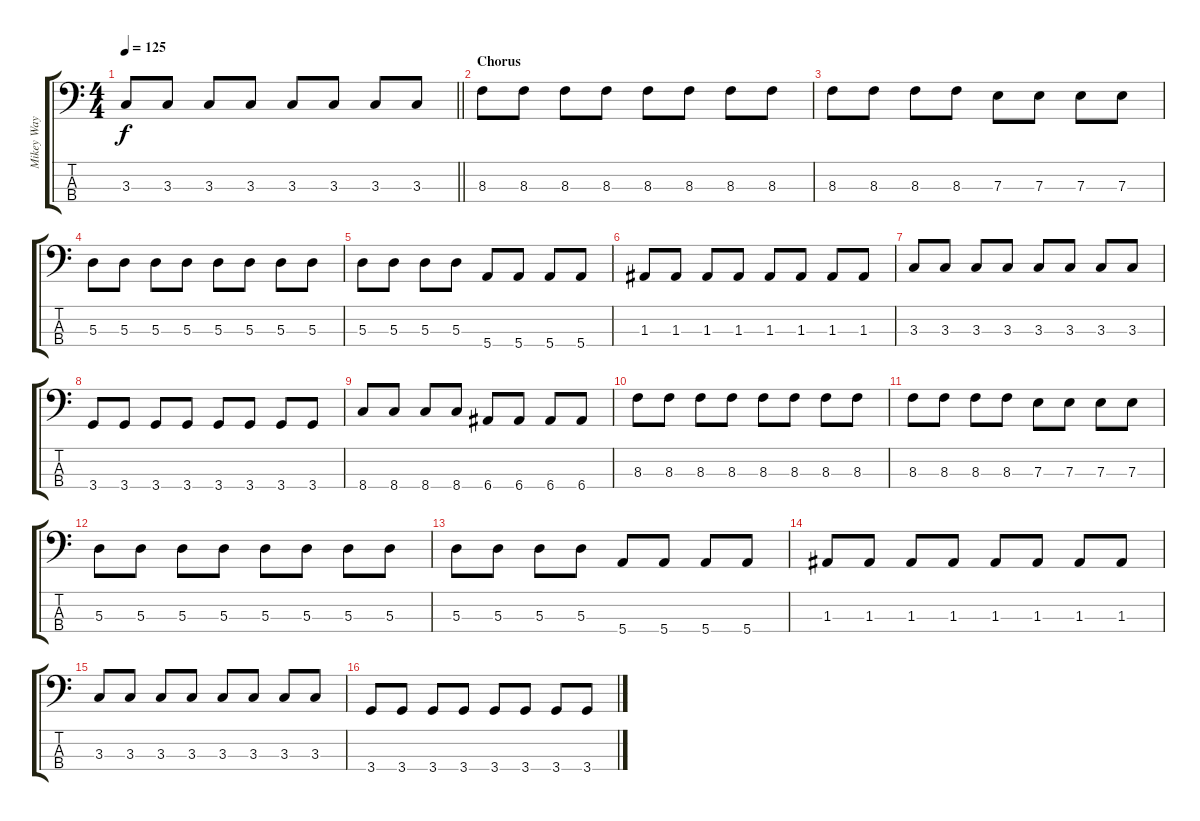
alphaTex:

\track ("Mikey Way" "Mikey Way") {instrument electricbasspick}
\staff {score tabs}
\tuning (G2 D2 A1 E1) {hide}
\ts (4 4)
\tempo 125
\clef f4
\barLineRight lightlight
\ks c
3.3.8{dy f} 3.3.8 3.3.8 3.3.8 3.3.8 3.3.8 3.3.8 3.3.8 |
\section ("" "Chorus")
8.3.8 8.3.8 8.3.8 8.3.8 8.3.8 8.3.8 8.3.8 8.3.8 |
8.3.8 8.3.8 8.3.8 8.3.8 7.3.8 7.3.8 7.3.8 7.3.8 |
5.3.8 5.3.8 5.3.8 5.3.8 5.3.8 5.3.8 5.3.8 5.3.8 |
5.3.8 5.3.8 5.3.8 5.3.8 5.4.8 5.4.8 5.4.8 5.4.8 |
1.3.8 1.3.8 1.3.8 1.3.8 1.3.8 1.3.8 1.3.8 1.3.8 |
3.3.8 3.3.8 3.3.8 3.3.8 3.3.8 3.3.8 3.3.8 3.3.8 |
3.4.8 3.4.8 3.4.8 3.4.8 3.4.8 3.4.8 3.4.8 3.4.8 |
8.4.8 8.4.8 8.4.8 8.4.8 6.4.8 6.4.8 6.4.8 6.4.8 |
8.3.8 8.3.8 8.3.8 8.3.8 8.3.8 8.3.8 8.3.8 8.3.8 |
8.3.8 8.3.8 8.3.8 8.3.8 7.3.8 7.3.8 7.3.8 7.3.8 |
5.3.8 5.3.8 5.3.8 5.3.8 5.3.8 5.3.8 5.3.8 5.3.8 |
5.3.8 5.3.8 5.3.8 5.3.8 5.4.8 5.4.8 5.4.8 5.4.8 |
1.3.8 1.3.8 1.3.8 1.3.8 1.3.8 1.3.8 1.3.8 1.3.8 |
3.3.8 3.3.8 3.3.8 3.3.8 3.3.8 3.3.8 3.3.8 3.3.8 |
3.4.8 3.4.8 3.4.8 3.4.8 3.4.8 3.4.8 3.4.8 3.4.8
